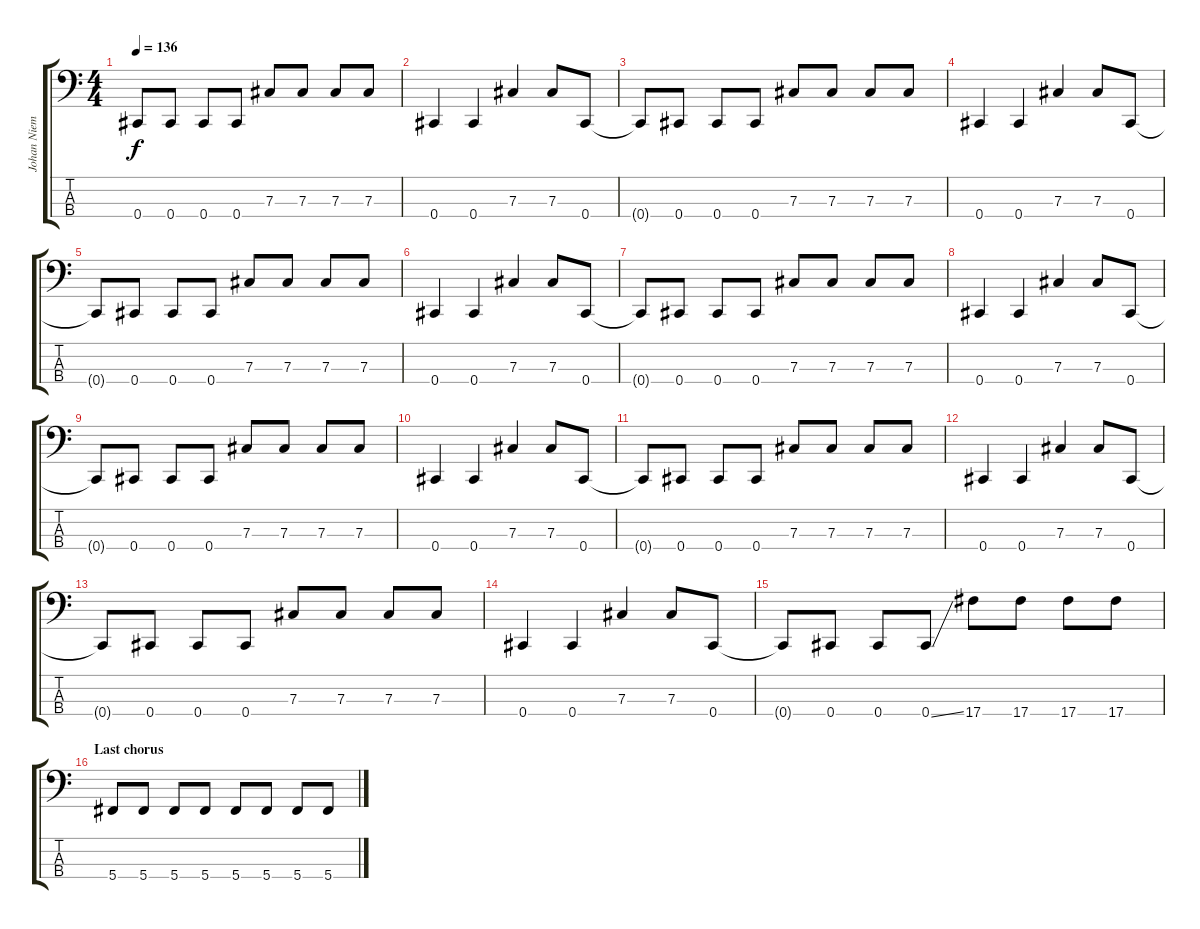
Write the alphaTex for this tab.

\track ("Johan Niemann" "Johan Niem") {instrument electricbasspick}
\staff {score tabs}
\tuning (E2 B1 Gb1 Db1) {hide}
\ts (4 4)
\tempo 136
\clef f4
\ks c
0.4{t}.8{dy f} 0.4.8 0.4.8 0.4.8 7.3.8 7.3.8 7.3.8 7.3.8 |
0.4.4 0.4.4 7.3.4 7.3.8 0.4.8 |
0.4{t}.8 0.4.8 0.4.8 0.4.8 7.3.8 7.3.8 7.3.8 7.3.8 |
0.4.4 0.4.4 7.3.4 7.3.8 0.4.8 |
0.4{t}.8 0.4.8 0.4.8 0.4.8 7.3.8 7.3.8 7.3.8 7.3.8 |
0.4.4 0.4.4 7.3.4 7.3.8 0.4.8 |
0.4{t}.8 0.4.8 0.4.8 0.4.8 7.3.8 7.3.8 7.3.8 7.3.8 |
0.4.4 0.4.4 7.3.4 7.3.8 0.4.8 |
0.4{t}.8 0.4.8 0.4.8 0.4.8 7.3.8 7.3.8 7.3.8 7.3.8 |
0.4.4 0.4.4 7.3.4 7.3.8 0.4.8 |
0.4{t}.8 0.4.8 0.4.8 0.4.8 7.3.8 7.3.8 7.3.8 7.3.8 |
0.4.4 0.4.4 7.3.4 7.3.8 0.4.8 |
0.4{t}.8 0.4.8 0.4.8 0.4.8 7.3.8 7.3.8 7.3.8 7.3.8 |
0.4.4 0.4.4 7.3.4 7.3.8 0.4.8 |
0.4{t}.8 0.4.8 0.4.8 0.4{ss}.8 17.4.8 17.4.8 17.4.8 17.4.8 |
\section ("" "Last chorus")
5.4.8 5.4.8 5.4.8 5.4.8 5.4.8 5.4.8 5.4.8 5.4.8
